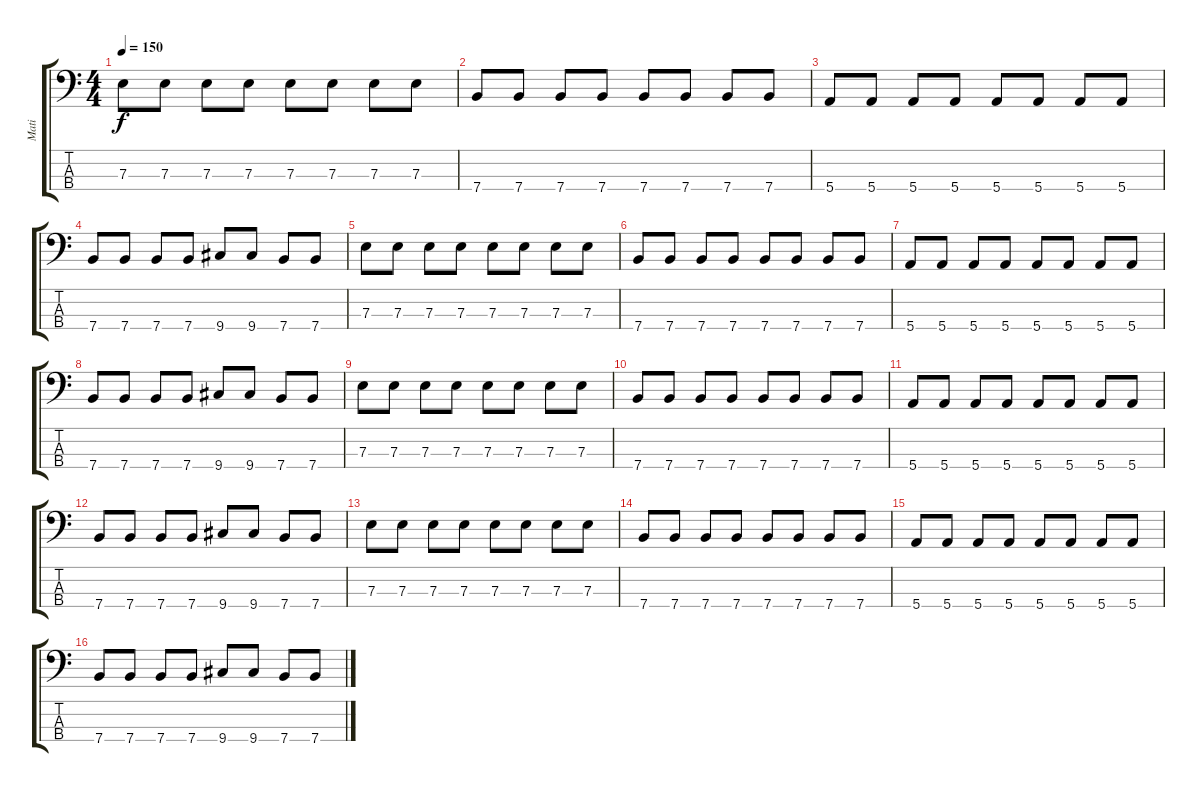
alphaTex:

\track ("Mati" "Mati") {instrument electricbasspick}
\staff {score tabs}
\tuning (G2 D2 A1 E1) {hide}
\ts (4 4)
\tempo 150
\clef f4
\ks c
7.3.8{dy f} 7.3.8 7.3.8 7.3.8 7.3.8 7.3.8 7.3.8 7.3.8 |
7.4.8 7.4.8 7.4.8 7.4.8 7.4.8 7.4.8 7.4.8 7.4.8 |
5.4.8 5.4.8 5.4.8 5.4.8 5.4.8 5.4.8 5.4.8 5.4.8 |
7.4.8 7.4.8 7.4.8 7.4.8 9.4.8 9.4.8 7.4.8 7.4.8 |
7.3.8 7.3.8 7.3.8 7.3.8 7.3.8 7.3.8 7.3.8 7.3.8 |
7.4.8 7.4.8 7.4.8 7.4.8 7.4.8 7.4.8 7.4.8 7.4.8 |
5.4.8 5.4.8 5.4.8 5.4.8 5.4.8 5.4.8 5.4.8 5.4.8 |
7.4.8 7.4.8 7.4.8 7.4.8 9.4.8 9.4.8 7.4.8 7.4.8 |
7.3.8 7.3.8 7.3.8 7.3.8 7.3.8 7.3.8 7.3.8 7.3.8 |
7.4.8 7.4.8 7.4.8 7.4.8 7.4.8 7.4.8 7.4.8 7.4.8 |
5.4.8 5.4.8 5.4.8 5.4.8 5.4.8 5.4.8 5.4.8 5.4.8 |
7.4.8 7.4.8 7.4.8 7.4.8 9.4.8 9.4.8 7.4.8 7.4.8 |
7.3.8 7.3.8 7.3.8 7.3.8 7.3.8 7.3.8 7.3.8 7.3.8 |
7.4.8 7.4.8 7.4.8 7.4.8 7.4.8 7.4.8 7.4.8 7.4.8 |
5.4.8 5.4.8 5.4.8 5.4.8 5.4.8 5.4.8 5.4.8 5.4.8 |
7.4.8 7.4.8 7.4.8 7.4.8 9.4.8 9.4.8 7.4.8 7.4.8
